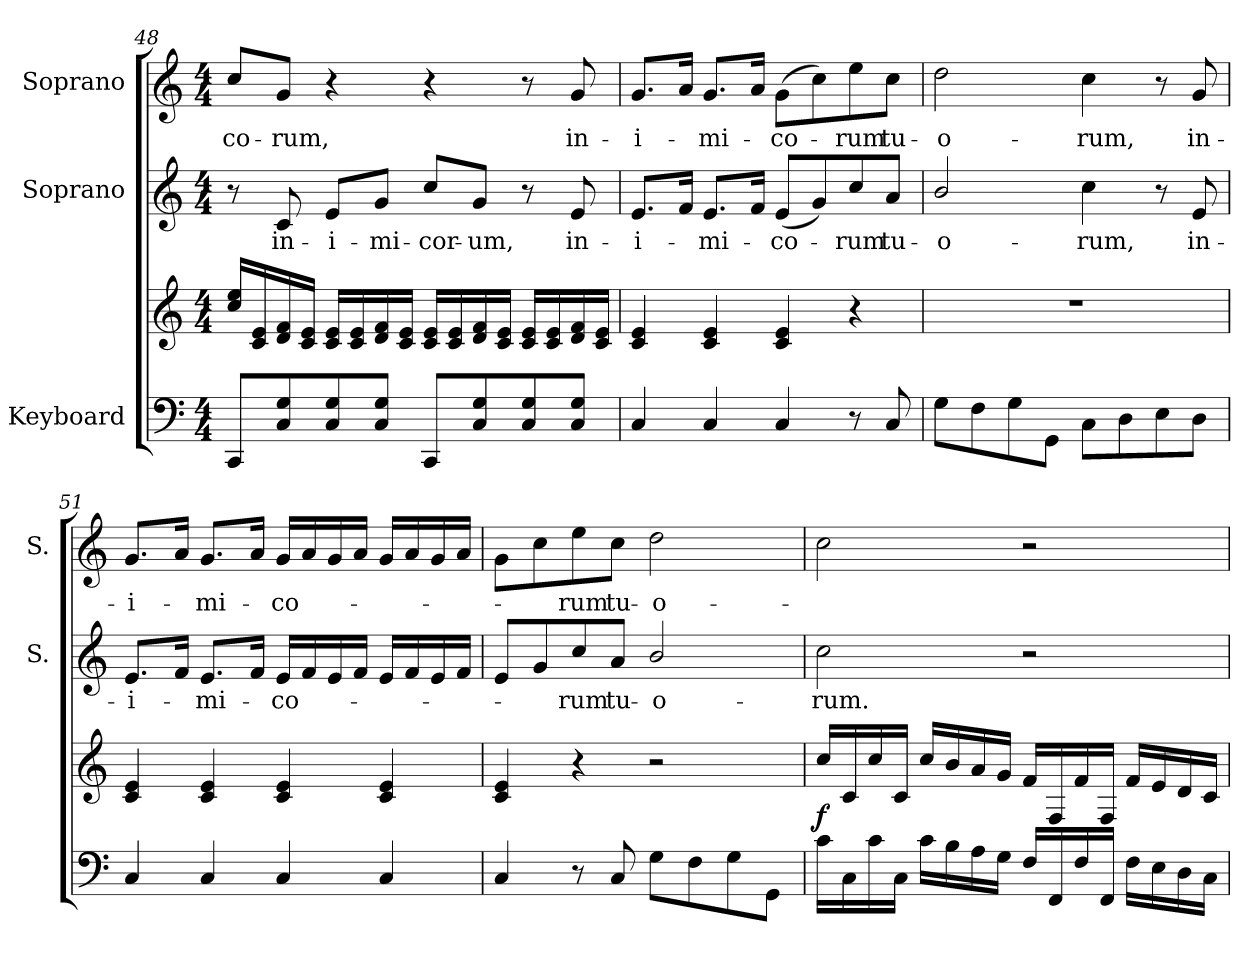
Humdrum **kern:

**kern	**kern	**dynam	**kern	**text	**kern	**text
*part3	*part3	*part3	*part2	*part2	*part1	*part1
*staff4	*staff3	*staff3/4	*staff2	*staff2	*staff1	*staff1
*I"Keyboard	*	*	*I"Soprano	*	*I"Soprano	*
*	*	*	*I'S.	*	*I'S.	*
!!LO:LB:g=z
*clefF4	*clefG2	*	*clefG2	*	*clefG2	*
*k[]	*k[]	*	*k[]	*	*k[]	*
*C:	*C:	*	*C:	*	*C:	*
*M4/4	*M4/4	*	*M4/4	*	*M4/4	*
=48	=48	=48	=48	=48	=48	=48
!	!	!	!	!	!	!LO:LY:b:color=#000000
8CCi/L	16cci/ 16eeiLL	.	8r	.	8cci/L	-co-
.	16ci/ 16ei	.	.	.	.	.
!	!	!	!	!LO:LY:b:color=#000000	!	!
!	!	!	!	!	!	!LO:LY:b:color=#000000
8Ci/ 8Gi	16di/ 16fi	.	8ci/	in-	8gi/J	-rum,
.	16ci/ 16eiJJ	.	.	.	.	.
!	!	!	!	!LO:LY:b:color=#000000	!	!
8Ci/ 8Gi	16ci/ 16eiLL	.	8ei/L	-i-	4r	.
.	16ci/ 16ei	.	.	.	.	.
!	!	!	!	!LO:LY:b:color=#000000	!	!
8Ci/ 8GiJ	16di/ 16fi	.	8gi/J	-mi-	.	.
.	16ci/ 16eiJJ	.	.	.	.	.
!	!	!	!	!LO:LY:b:color=#000000	!	!
8CCi/L	16ci/ 16eiLL	.	8cci/L	-cor-	4r	.
.	16ci/ 16ei	.	.	.	.	.
!	!	!	!	!LO:LY:b:color=#000000	!	!
8Ci/ 8Gi	16di/ 16fi	.	8gi/J	-um,	.	.
.	16ci/ 16eiJJ	.	.	.	.	.
8Ci/ 8Gi	16ci/ 16eiLL	.	8r	.	8r	.
.	16ci/ 16ei	.	.	.	.	.
!	!	!	!	!LO:LY:b:color=#000000	!	!
!	!	!	!	!	!	!LO:LY:b:color=#000000
8Ci/ 8GiJ	16di/ 16fi	.	8ei/	in-	8gi/	in-
.	16ci/ 16eiJJ	.	.	.	.	.
=49	=49	=49	=49	=49	=49	=49
!	!	!	!	!LO:LY:b:color=#000000	!	!
!	!	!	!	!	!	!LO:LY:b:color=#000000
4Ci/	4ci/ 4ei	.	8.ei/L	-i-	8.gi/L	-i-
.	.	.	16fi/Jk	.	16ai/Jk	.
!	!	!	!	!LO:LY:b:color=#000000	!	!
!	!	!	!	!	!	!LO:LY:b:color=#000000
4Ci/	4ci/ 4ei	.	8.ei/L	-mi-	8.gi/L	-mi-
.	.	.	16fi/Jk	.	16ai/Jk	.
!	!	!	!	!LO:LY:b:color=#000000	!	!
!	!	!	!	!	!	!LO:LY:b:color=#000000
4Ci/	4ci/ 4ei	.	(8ei/L	-co-	(8gi\L	-co-
.	.	.	8gi/)	.	8cci\)	.
!	!	!	!	!LO:LY:b:color=#000000	!	!
!	!	!	!	!	!	!LO:LY:b:color=#000000
8r	4r	.	8cci/	-rum	8eei\	-rum
!	!	!	!	!LO:LY:b:color=#000000	!	!
!	!	!	!	!	!	!LO:LY:b:color=#000000
8Ci/	.	.	8ai/J	tu-	8cci\J	tu-
=50	=50	=50	=50	=50	=50	=50
!	!	!	!	!LO:LY:b:color=#000000	!	!
!	!	!	!	!	!	!LO:LY:b:color=#000000
8Gi\L	1r	.	2bi/	-o-	2ddi\	-o-
8Fi\	.	.	.	.	.	.
8Gi\	.	.	.	.	.	.
8GGi\J	.	.	.	.	.	.
!	!	!	!	!LO:LY:b:color=#000000	!	!
!	!	!	!	!	!	!LO:LY:b:color=#000000
8Ci\L	.	.	4cci\	-rum,	4cci\	-rum,
8Di\	.	.	.	.	.	.
8Ei\	.	.	8r	.	8r	.
!	!	!	!	!LO:LY:b:color=#000000	!	!
!	!	!	!	!	!	!LO:LY:b:color=#000000
8Di\J	.	.	8ei/	in-	8gi/	in-
=51	=51	=51	=51	=51	=51	=51
!	!	!	!	!LO:LY:b:color=#000000	!	!
!	!	!	!	!	!	!LO:LY:b:color=#000000
4Ci/	4ci/ 4ei	.	8.ei/L	-i-	8.gi/L	-i-
.	.	.	16fi/Jk	.	16ai/Jk	.
!	!	!	!	!LO:LY:b:color=#000000	!	!
!	!	!	!	!	!	!LO:LY:b:color=#000000
4Ci/	4ci/ 4ei	.	8.ei/L	-mi-	8.gi/L	-mi-
.	.	.	16fi/Jk	.	16ai/Jk	.
!	!	!	!	!LO:LY:b:color=#000000	!	!
!	!	!	!	!	!	!LO:LY:b:color=#000000
4Ci/	4ci/ 4ei	.	16ei/LL	-co-	16gi/LL	-co-
.	.	.	16fi/	.	16ai/	.
.	.	.	16ei/	.	16gi/	.
.	.	.	16fi/JJ	.	16ai/JJ	.
4Ci/	4ci/ 4ei	.	16ei/LL	.	16gi/LL	.
.	.	.	16fi/	.	16ai/	.
.	.	.	16ei/	.	16gi/	.
.	.	.	16fi/JJ	.	16ai/JJ	.
!!LO:LB:g=z
=52	=52	=52	=52	=52	=52	=52
4Ci/	4ci/ 4ei	.	8ei/L	.	8gi\L	.
.	.	.	8gi/	.	8cci\	.
!	!	!	!	!LO:LY:b:color=#000000	!	!
!	!	!	!	!	!	!LO:LY:b:color=#000000
8r	4r	.	8cci/	-rum	8eei\	-rum
!	!	!	!	!LO:LY:b:color=#000000	!	!
!	!	!	!	!	!	!LO:LY:b:color=#000000
8Ci/	.	.	8ai/J	tu-	8cci\J	tu-
!	!	!	!	!LO:LY:b:color=#000000	!	!
!	!	!	!	!	!	!LO:LY:b:color=#000000
8Gi\L	2r	.	2bi/	-o-	2ddi\	-o-
8Fi\	.	.	.	.	.	.
8Gi\	.	.	.	.	.	.
8GGi\J	.	.	.	.	.	.
=53	=53	=53	=53	=53	=53	=53
!	!	!	!	!LO:LY:b:color=#000000	!	!
16ci\LL	16cci/LL	f	2cci\	-rum.	2cci\	.
16Ci\	16ci/	.	.	.	.	.
16ci\	16cci/	.	.	.	.	.
16Ci\JJ	16ci/JJ	.	.	.	.	.
16ci\LL	16cci/LL	.	.	.	.	.
16Bi\	16bi/	.	.	.	.	.
16Ai\	16ai/	.	.	.	.	.
16Gi\JJ	16gi/JJ	.	.	.	.	.
16Fi/LL	16fi/LL	.	2r	.	2r	.
16FFi/	16Fi/	.	.	.	.	.
16Fi/	16fi/	.	.	.	.	.
16FFi/JJ	16Fi/JJ	.	.	.	.	.
16Fi\LL	16fi/LL	.	.	.	.	.
16Ei\	16ei/	.	.	.	.	.
16Di\	16di/	.	.	.	.	.
16Ci\JJ	16ci/JJ	.	.	.	.	.
=	=	=	=	=	=	=
*-	*-	*-	*-	*-	*-	*-
